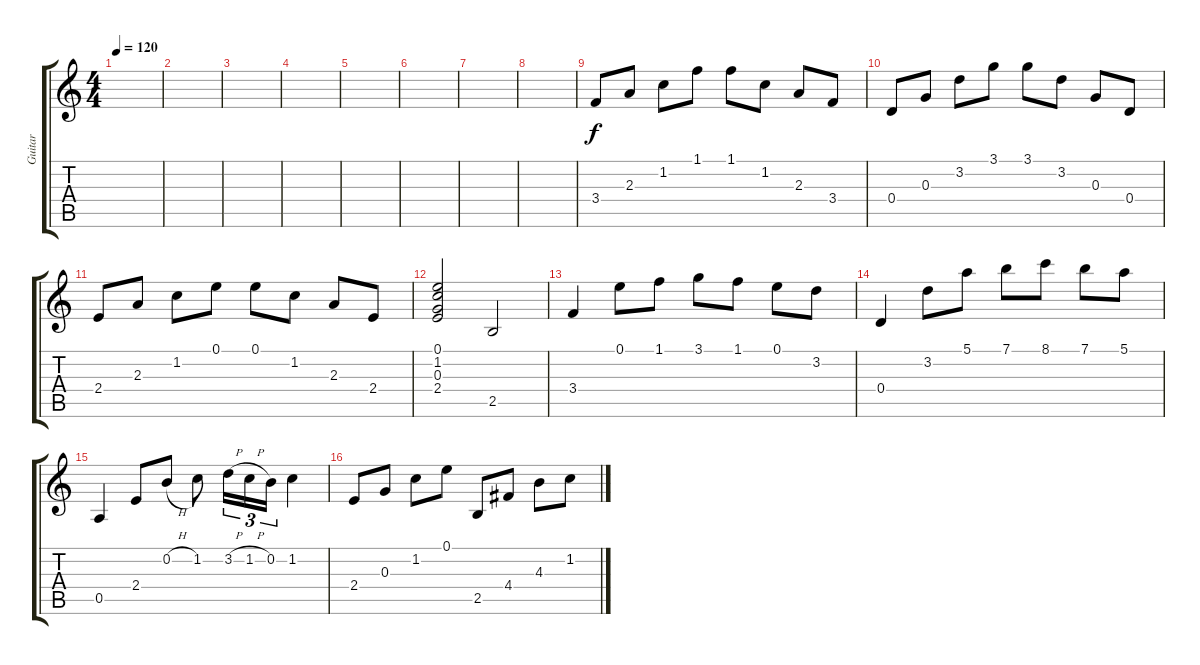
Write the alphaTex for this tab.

\track ("Guitar" "Guitar") {instrument electricguitarclean}
\staff {score tabs}
\tuning (E4 B3 G3 D3 A2 E2) {hide}
\ts (4 4)
\tempo 120
\clef g2
\ks c
|
|
|
|
|
|
|
|
3.4.8 2.3.8 1.2.8 1.1.8 1.1.8 1.2.8 2.3.8 3.4.8 |
0.4.8 0.3.8 3.2.8 3.1.8 3.1.8 3.2.8 0.3.8 0.4.8 |
2.4.8 2.3.8 1.2.8 0.1.8 0.1.8 1.2.8 2.3.8 2.4.8 |
(0.1 1.2 0.3 2.4).2 2.5.2 |
3.4.4 0.1.8 1.1.8 3.1.8 1.1.8 0.1.8 3.2.8 |
0.4.4 3.2.8 5.1.8 7.1.8 8.1.8 7.1.8 5.1.8 |
0.5.4 2.4.8 0.2{h}.8 1.2.8 3.2{h}.16{tu (3 2)} 1.2{h}.16{tu (3 2)} 0.2.16{tu (3 2)} 1.2.4 |
2.4.8 0.3.8 1.2.8 0.1.8 2.5.8 4.4.8 4.3.8 1.2.8
